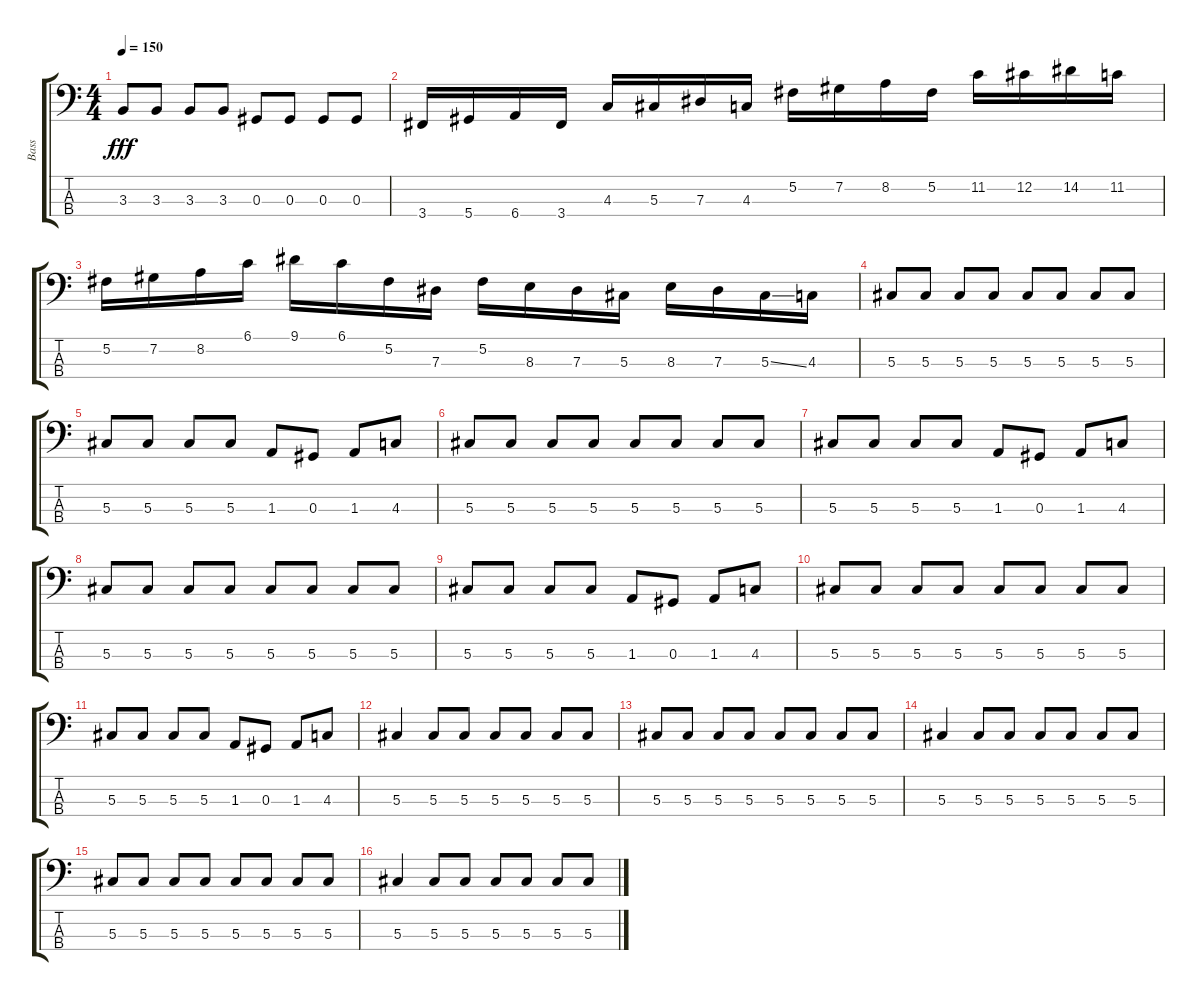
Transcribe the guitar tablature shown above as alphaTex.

\track ("Bass" "Bass") {instrument electricbassfinger}
\staff {score tabs}
\tuning (Gb2 Db2 Ab1 Eb1) {hide}
\ts (4 4)
\tempo 150
\clef f4
\ks c
3.3.8{dy fff} 3.3.8 3.3.8 3.3.8 0.3.8 0.3.8 0.3.8 0.3.8 |
3.4.16 5.4.16 6.4.16 3.4.16 4.3.16 5.3.16 7.3.16 4.3.16 5.2.16 7.2.16 8.2.16 5.2.16 11.2.16 12.2.16 14.2.16 11.2.16 |
5.2.16 7.2.16 8.2.16 6.1.16 9.1.16 6.1.16 5.2.16 7.3.16 5.2.16 8.3.16 7.3.16 5.3.16 8.3.16 7.3.16 5.3{ss}.16 4.3.16 |
5.3.8 5.3.8 5.3.8 5.3.8 5.3.8 5.3.8 5.3.8 5.3.8 |
5.3.8 5.3.8 5.3.8 5.3.8 1.3.8 0.3.8 1.3.8 4.3.8 |
5.3.8 5.3.8 5.3.8 5.3.8 5.3.8 5.3.8 5.3.8 5.3.8 |
5.3.8 5.3.8 5.3.8 5.3.8 1.3.8 0.3.8 1.3.8 4.3.8 |
5.3.8 5.3.8 5.3.8 5.3.8 5.3.8 5.3.8 5.3.8 5.3.8 |
5.3.8 5.3.8 5.3.8 5.3.8 1.3.8 0.3.8 1.3.8 4.3.8 |
5.3.8 5.3.8 5.3.8 5.3.8 5.3.8 5.3.8 5.3.8 5.3.8 |
5.3.8 5.3.8 5.3.8 5.3.8 1.3.8 0.3.8 1.3.8 4.3.8 |
5.3.4 5.3.8 5.3.8 5.3.8 5.3.8 5.3.8 5.3.8 |
5.3.8 5.3.8 5.3.8 5.3.8 5.3.8 5.3.8 5.3.8 5.3.8 |
5.3.4 5.3.8 5.3.8 5.3.8 5.3.8 5.3.8 5.3.8 |
5.3.8 5.3.8 5.3.8 5.3.8 5.3.8 5.3.8 5.3.8 5.3.8 |
5.3.4 5.3.8 5.3.8 5.3.8 5.3.8 5.3.8 5.3.8
